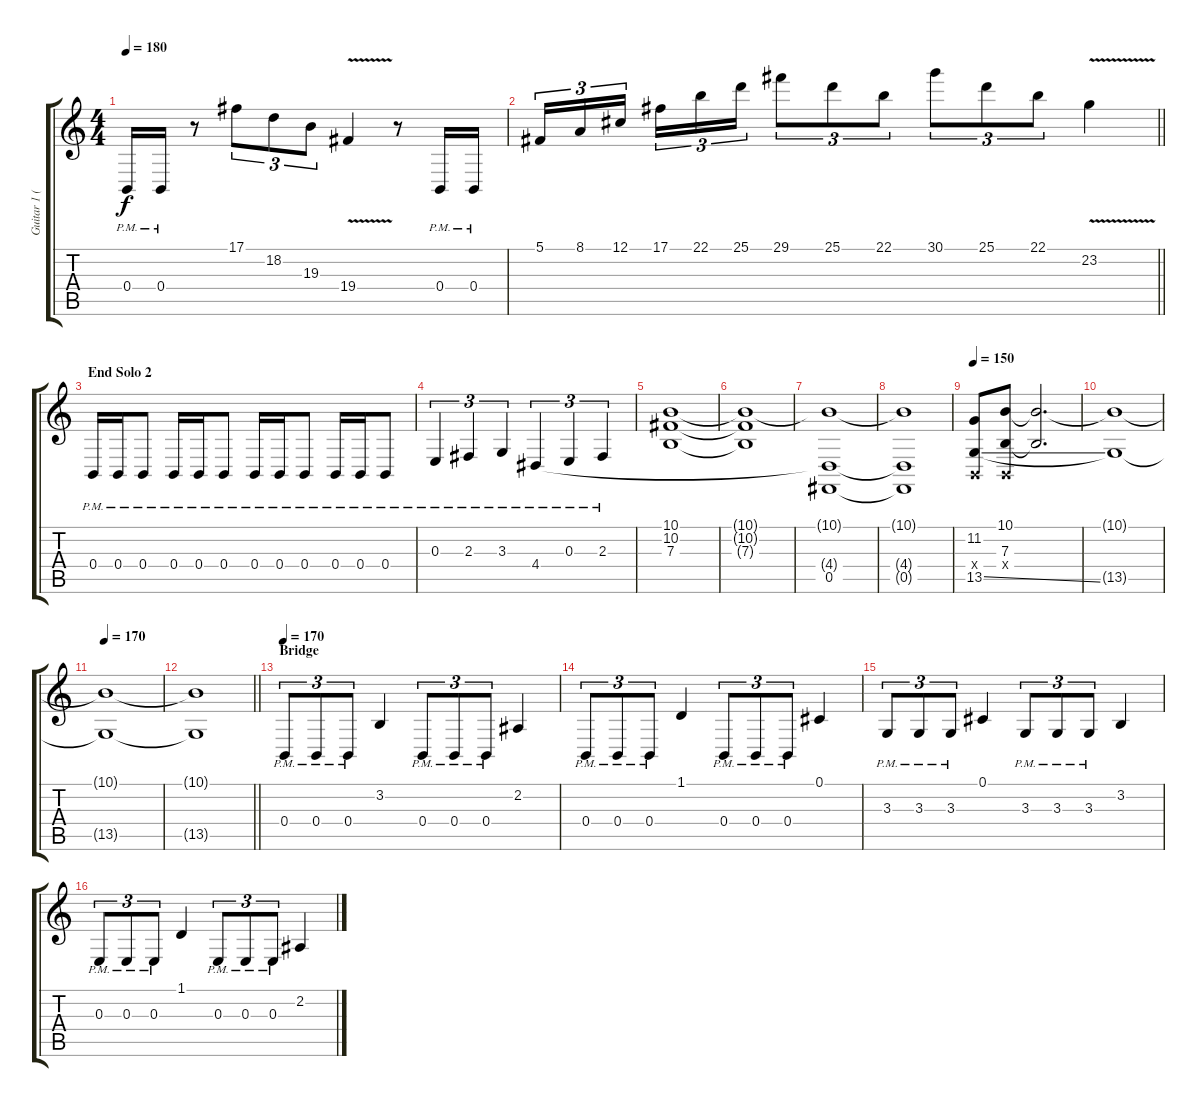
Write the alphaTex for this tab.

\track ("Guitar 1 (Right)" "Guitar 1 (") {solo instrument brightacousticpiano}
\staff {score tabs}
\tuning (Db4 Ab3 E3 B2 Gb2 B1) {hide}
\ts (4 4)
\tempo 180
\clef g2
\ks c
0.4{pm}.16{dy f} 0.4{pm}.16 r.8 17.1.8{tu (3 2)} 18.2.8{tu (3 2)} 19.3.8{tu (3 2)} 19.4{v}.4 r.8 0.4{pm}.16 0.4{pm}.16 |
\barLineRight lightlight
5.1.16{tu (3 2)} 8.1.16{tu (3 2)} 12.1.16{tu (3 2) beam splitsecondary} 17.1.16{tu (3 2)} 22.1.16{tu (3 2)} 25.1.16{tu (3 2)} 29.1.8{tu (3 2)} 25.1.8{tu (3 2)} 22.1.8{tu (3 2)} 30.1.8{tu (3 2)} 25.1.8{tu (3 2)} 22.1.8{tu (3 2)} 23.2{v}.4 |
\section ("" "End Solo 2")
0.4{pm}.16 0.4{pm}.16 0.4{pm}.8 0.4{pm}.16 0.4{pm}.16 0.4{pm}.8 0.4{pm}.16 0.4{pm}.16 0.4{pm}.8 0.4{pm}.16 0.4{pm}.16 0.4{pm}.8 |
0.3{pm}.4{tu (3 2)} 2.3{pm}.4{tu (3 2)} 3.3{pm}.4{tu (3 2)} 4.4{pm}.4{tu (3 2)} 0.3{pm}.4{tu (3 2)} 2.3{pm}.4{tu (3 2)} |
(10.1 10.2 7.3).1 |
(10.1{t} 10.2{t} 7.3{t}).1 |
(10.1{t} 4.4{t} 0.5).1 |
(10.1{t} 4.4{t} 0.5{t}).1 |
\tempo 150
(11.2 0.4{x} 13.5{ss}).8 (10.1 7.3 0.4{x}).8 (10.1{t} 7.3{t}).2{d} |
(10.1{t} 13.5{t}).1 |
\tempo 170
(10.1{t} 13.5{t}).1 |
\barLineRight lightlight
(10.1{t} 13.5{t}).1 |
\section ("" "Bridge")
\tempo 170
0.4{pm}.8{tu (3 2)} 0.4{pm}.8{tu (3 2)} 0.4{pm}.8{tu (3 2)} 3.2.4 0.4{pm}.8{tu (3 2)} 0.4{pm}.8{tu (3 2)} 0.4{pm}.8{tu (3 2)} 2.2.4 |
0.4{pm}.8{tu (3 2)} 0.4{pm}.8{tu (3 2)} 0.4{pm}.8{tu (3 2)} 1.1.4 0.4{pm}.8{tu (3 2)} 0.4{pm}.8{tu (3 2)} 0.4{pm}.8{tu (3 2)} 0.1.4 |
3.3{pm}.8{tu (3 2)} 3.3{pm}.8{tu (3 2)} 3.3{pm}.8{tu (3 2)} 0.1.4 3.3{pm}.8{tu (3 2)} 3.3{pm}.8{tu (3 2)} 3.3{pm}.8{tu (3 2)} 3.2.4 |
0.3{pm}.8{tu (3 2)} 0.3{pm}.8{tu (3 2)} 0.3{pm}.8{tu (3 2)} 1.1.4 0.3{pm}.8{tu (3 2)} 0.3{pm}.8{tu (3 2)} 0.3{pm}.8{tu (3 2)} 2.2.4
